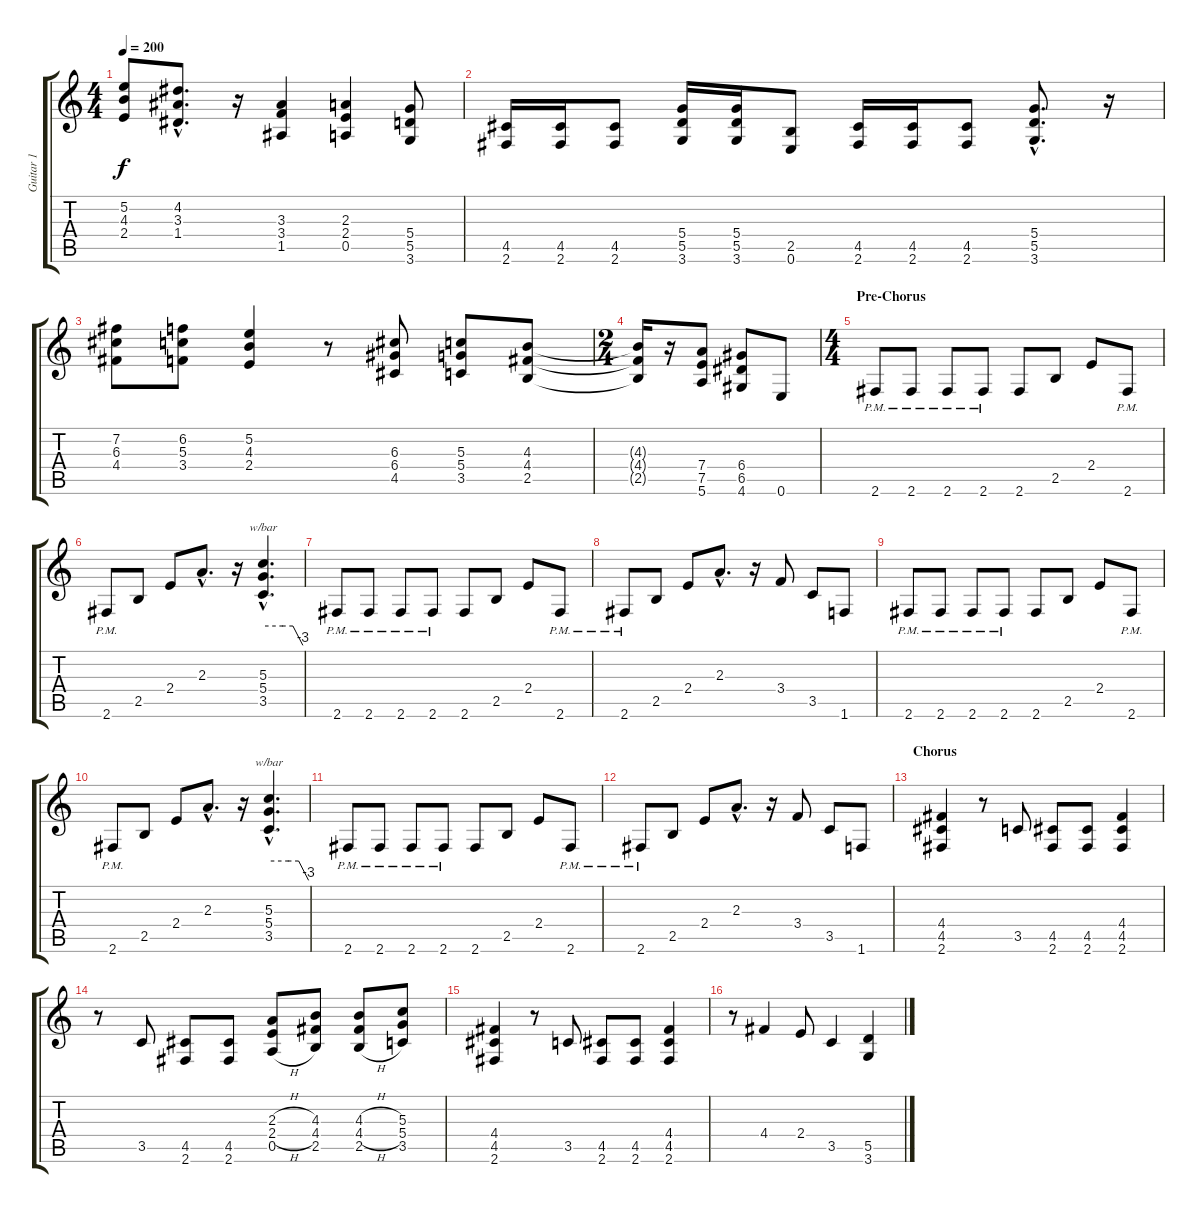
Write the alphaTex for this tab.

\track ("Guitar 1" "Guitar 1") {instrument overdrivenguitar}
\staff {score tabs}
\tuning (E4 B3 G3 D3 A2 E2) {hide}
\ts (4 4)
\tempo 200
\clef g2
\ks c
(5.2 4.3 2.4).8{dy f} (4.2{hac} 3.3{hac} 1.4{hac}).8{d} r.16 (3.3 3.4 1.5).4 (2.3 2.4 0.5).4 (5.4 5.5 3.6).8 |
(4.5 2.6).16 (4.5 2.6).16 (4.5 2.6).8 (5.4 5.5 3.6).16 (5.4 5.5 3.6).16 (2.5 0.6).8 (4.5 2.6).16 (4.5 2.6).16 (4.5 2.6).8 (5.4{hac} 5.5{hac} 3.6{hac}).8{d} r.16 |
(7.2 6.3 4.4).8 (6.2 5.3 3.4).8 (5.2 4.3 2.4).4 r.8 (6.3 6.4 4.5).8 (5.3 5.4 3.5).8 (4.3 4.4 2.5).8 |
\ts (2 4)
(4.3{t} 4.4{t} 2.5{t}).16 r.16 (7.4 7.5 5.6).8 (6.4 6.5 4.6).8 0.6.8 |
\ts (4 4)
\section ("" "Pre-Chorus")
2.6{pm}.8 2.6{pm}.8 2.6{pm}.8 2.6{pm}.8 2.6.8 2.5.8 2.4.8 2.6{pm}.8 |
2.6{pm}.8 2.5.8 2.4.8 2.3{hac}.8{d} r.16 (5.3{hac} 5.4{hac} 3.5{hac}).4{d tbe (custom default 0 0 30 0 45 0 60 -12)} |
2.6{pm}.8 2.6{pm}.8 2.6{pm}.8 2.6{pm}.8 2.6.8 2.5.8 2.4.8 2.6{pm}.8 |
2.6{pm}.8 2.5.8 2.4.8 2.3{hac}.8{d} r.16 3.4.8 3.5.8 1.6.8 |
2.6{pm}.8 2.6{pm}.8 2.6{pm}.8 2.6{pm}.8 2.6.8 2.5.8 2.4.8 2.6{pm}.8 |
2.6{pm}.8 2.5.8 2.4.8 2.3{hac}.8{d} r.16 (5.3{hac} 5.4{hac} 3.5{hac}).4{d tbe (custom default 0 0 30 0 45 0 60 -12)} |
2.6{pm}.8 2.6{pm}.8 2.6{pm}.8 2.6{pm}.8 2.6.8 2.5.8 2.4.8 2.6{pm}.8 |
2.6{pm}.8 2.5.8 2.4.8 2.3{hac}.8{d} r.16 3.4.8 3.5.8 1.6.8 |
\section ("" "Chorus")
(4.4 4.5 2.6).4 r.8 3.5.8 (4.5 2.6).8 (4.5 2.6).8 (4.4 4.5 2.6).4 |
r.8 3.5.8 (4.5 2.6).8 (4.5 2.6).8 (2.3{h} 2.4{h} 0.5{h}).8 (4.3 4.4 2.5).8 (4.3{h} 4.4{h} 2.5{h}).8 (5.3 5.4 3.5).8 |
(4.4 4.5 2.6).4 r.8 3.5.8 (4.5 2.6).8 (4.5 2.6).8 (4.4 4.5 2.6).4 |
r.8 4.4.4 2.4.8 3.5.4 (5.5 3.6).4
